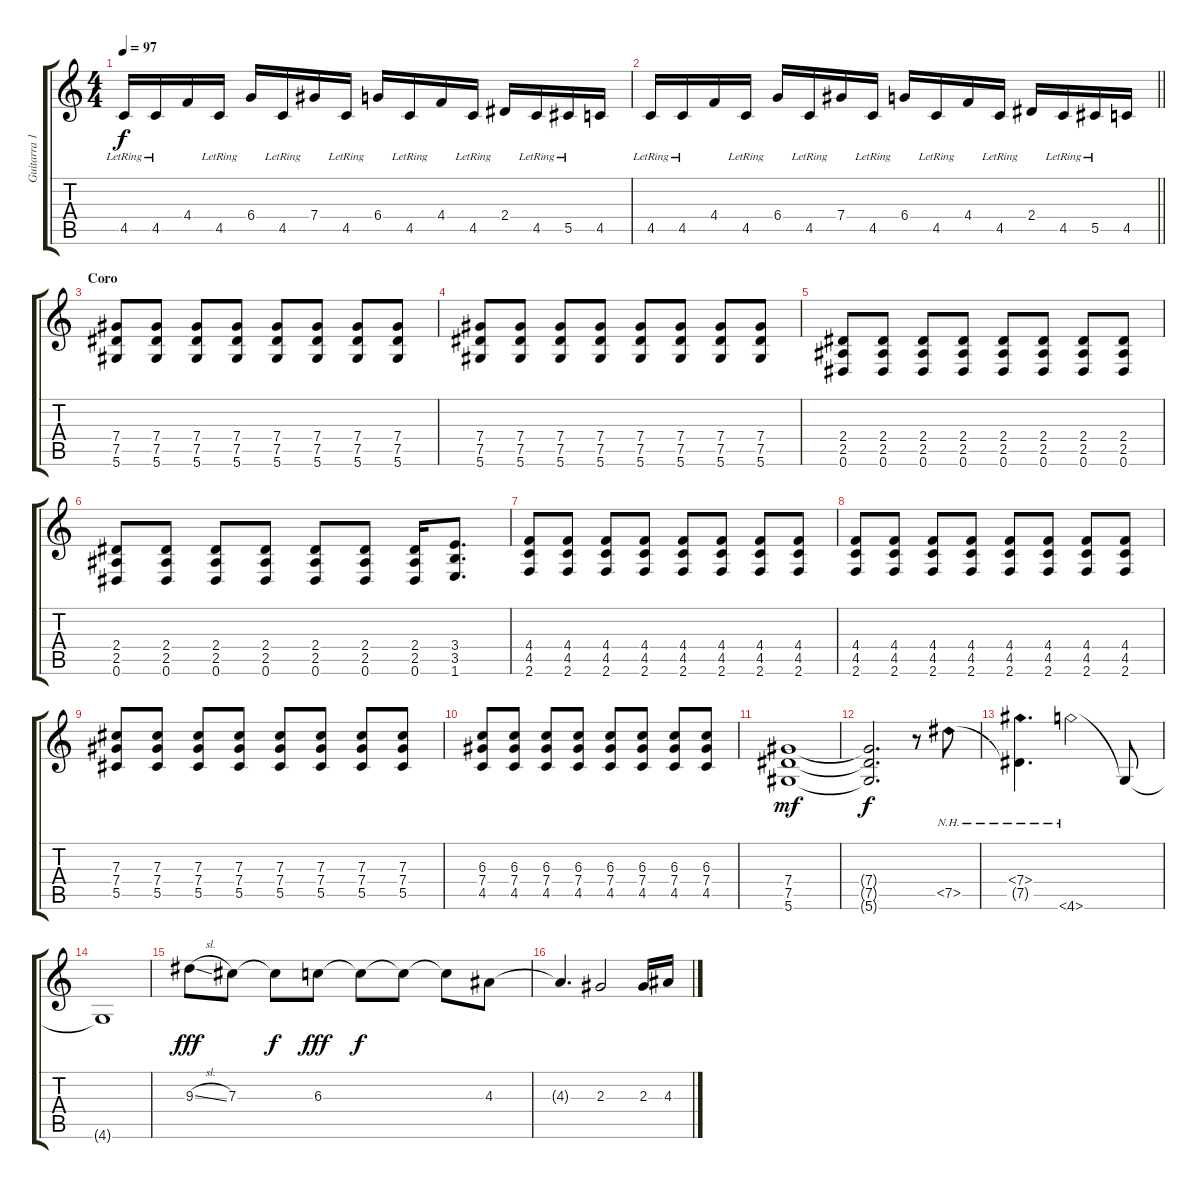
\track ("Guitarra 1" "Guitarra 1") {instrument electricguitarjazz}
\staff {score tabs}
\tuning (Eb4 Bb3 Gb3 Db3 Ab2 Eb2) {hide}
\ts (4 4)
\tempo 97
\clef g2
\ks c
4.5{lr}.16{dy f} 4.5{lr}.16 4.4.16 4.5{lr}.16 6.4.16 4.5{lr}.16 7.4.16 4.5{lr}.16 6.4.16 4.5{lr}.16 4.4.16 4.5{lr}.16 2.4.16 4.5{lr}.16 5.5{lr}.16 4.5.16 |
\barLineRight lightlight
4.5{lr}.16 4.5{lr}.16 4.4.16 4.5{lr}.16 6.4.16 4.5{lr}.16 7.4.16 4.5{lr}.16 6.4.16 4.5{lr}.16 4.4.16 4.5{lr}.16 2.4.16 4.5{lr}.16 5.5{lr}.16 4.5.16 |
\section ("" "Coro")
(7.4 7.5 5.6).8{instrument overdrivenguitar} (7.4 7.5 5.6).8 (7.4 7.5 5.6).8 (7.4 7.5 5.6).8 (7.4 7.5 5.6).8 (7.4 7.5 5.6).8 (7.4 7.5 5.6).8 (7.4 7.5 5.6).8 |
(7.4 7.5 5.6).8 (7.4 7.5 5.6).8 (7.4 7.5 5.6).8 (7.4 7.5 5.6).8 (7.4 7.5 5.6).8 (7.4 7.5 5.6).8 (7.4 7.5 5.6).8 (7.4 7.5 5.6).8 |
(2.4 2.5 0.6).8 (2.4 2.5 0.6).8 (2.4 2.5 0.6).8 (2.4 2.5 0.6).8 (2.4 2.5 0.6).8 (2.4 2.5 0.6).8 (2.4 2.5 0.6).8 (2.4 2.5 0.6).8 |
(2.4 2.5 0.6).8 (2.4 2.5 0.6).8 (2.4 2.5 0.6).8 (2.4 2.5 0.6).8 (2.4 2.5 0.6).8 (2.4 2.5 0.6).8 (2.4 2.5 0.6).16 (3.4 3.5 1.6).8{d} |
(4.4 4.5 2.6).8 (4.4 4.5 2.6).8 (4.4 4.5 2.6).8 (4.4 4.5 2.6).8 (4.4 4.5 2.6).8 (4.4 4.5 2.6).8 (4.4 4.5 2.6).8 (4.4 4.5 2.6).8 |
(4.4 4.5 2.6).8 (4.4 4.5 2.6).8 (4.4 4.5 2.6).8 (4.4 4.5 2.6).8 (4.4 4.5 2.6).8 (4.4 4.5 2.6).8 (4.4 4.5 2.6).8 (4.4 4.5 2.6).8 |
(7.3 7.4 5.5).8 (7.3 7.4 5.5).8 (7.3 7.4 5.5).8 (7.3 7.4 5.5).8 (7.3 7.4 5.5).8 (7.3 7.4 5.5).8 (7.3 7.4 5.5).8 (7.3 7.4 5.5).8 |
(6.3 7.4 4.5).8 (6.3 7.4 4.5).8 (6.3 7.4 4.5).8 (6.3 7.4 4.5).8 (6.3 7.4 4.5).8 (6.3 7.4 4.5).8 (6.3 7.4 4.5).8 (6.3 7.4 4.5).8 |
(7.4 7.5 5.6).1{dy mf} |
(7.4{t} 7.5{t} 5.6{t}).2{d dy f} r.8 7.5{nh}.8 |
(7.4{nh} 7.5{t}).4{d} 4.6{nh}.2 4.6{t}.8 |
4.6{t}.1 |
9.3{sl}.8{dy fff} 7.3.8 7.3{t}.8{dy f} 6.3.8{dy fff} 6.3{t}.8{dy f} 6.3{t}.8 6.3{t}.8 4.3.8 |
4.3{t}.4{d} 2.3.2 2.3.16 4.3.16
